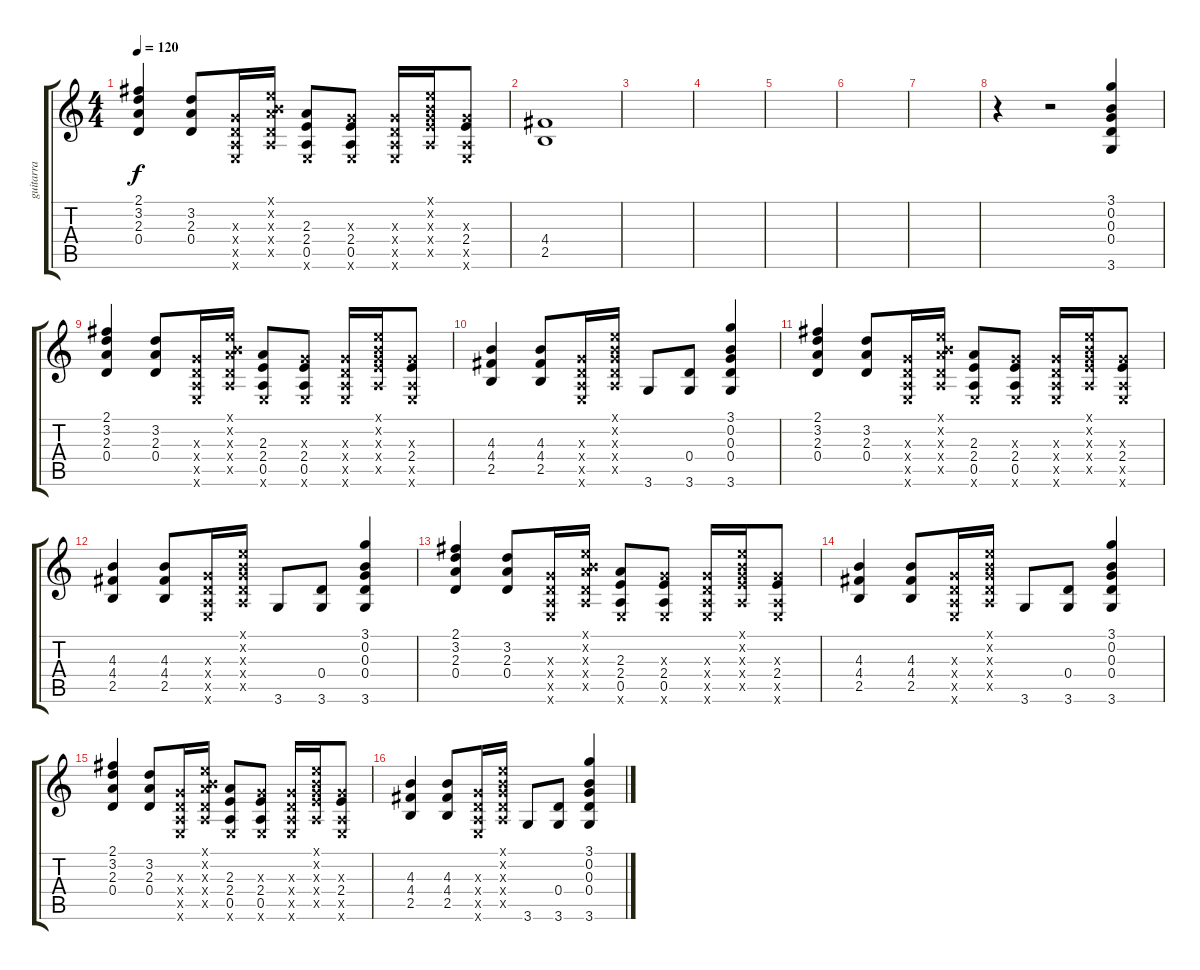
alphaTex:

\track ("guitarra" "guitarra") {instrument distortionguitar}
\staff {score tabs}
\tuning (E4 B3 G3 D3 A2 E2) {hide}
\ts (4 4)
\tempo 120
\clef g2
\ks c
(2.1 3.2 2.3 0.4).4{dy f} (3.2 2.3 0.4).8 (0.3{x} 0.4{x} 0.5{x} 0.6{x}).16 (0.1{x} 0.2{x} 2.3{x} 0.4{x} 0.5{x}).16 (2.3 2.4 0.5 0.6{x}).8 (0.3{x} 2.4 0.5 0.6{x}).8 (0.3{x} 0.4{x} 0.5{x} 0.6{x}).16 (0.1{x} 0.2{x} 0.3{x} 2.4{x} 0.5{x}).16 (0.3{x} 2.4 0.5{x} 0.6{x}).8 |
(4.4 2.5).1 |
|
|
|
|
|
r.4 r.2 (3.1 0.2 0.3 0.4 3.6).4 |
(2.1 3.2 2.3 0.4).4 (3.2 2.3 0.4).8 (0.3{x} 0.4{x} 0.5{x} 0.6{x}).16 (0.1{x} 0.2{x} 2.3{x} 0.4{x} 0.5{x}).16 (2.3 2.4 0.5 0.6{x}).8 (0.3{x} 2.4 0.5 0.6{x}).8 (0.3{x} 0.4{x} 0.5{x} 0.6{x}).16 (0.1{x} 0.2{x} 0.3{x} 2.4{x} 0.5{x}).16 (0.3{x} 2.4 0.5{x} 0.6{x}).8 |
(4.3 4.4 2.5).4 (4.3 4.4 2.5).8 (0.3{x} 0.4{x} 0.5{x} 0.6{x}).16 (0.1{x} 0.2{x} 0.3{x} 0.4{x} 0.5{x}).16 3.6.8 (0.4 3.6).8 (3.1 0.2 0.3 0.4 3.6).4 |
(2.1 3.2 2.3 0.4).4 (3.2 2.3 0.4).8 (0.3{x} 0.4{x} 0.5{x} 0.6{x}).16 (0.1{x} 0.2{x} 2.3{x} 0.4{x} 0.5{x}).16 (2.3 2.4 0.5 0.6{x}).8 (0.3{x} 2.4 0.5 0.6{x}).8 (0.3{x} 0.4{x} 0.5{x} 0.6{x}).16 (0.1{x} 0.2{x} 0.3{x} 2.4{x} 0.5{x}).16 (0.3{x} 2.4 0.5{x} 0.6{x}).8 |
(4.3 4.4 2.5).4 (4.3 4.4 2.5).8 (0.3{x} 0.4{x} 0.5{x} 0.6{x}).16 (0.1{x} 0.2{x} 0.3{x} 0.4{x} 0.5{x}).16 3.6.8 (0.4 3.6).8 (3.1 0.2 0.3 0.4 3.6).4 |
(2.1 3.2 2.3 0.4).4 (3.2 2.3 0.4).8 (0.3{x} 0.4{x} 0.5{x} 0.6{x}).16 (0.1{x} 0.2{x} 2.3{x} 0.4{x} 0.5{x}).16 (2.3 2.4 0.5 0.6{x}).8 (0.3{x} 2.4 0.5 0.6{x}).8 (0.3{x} 0.4{x} 0.5{x} 0.6{x}).16 (0.1{x} 0.2{x} 0.3{x} 2.4{x} 0.5{x}).16 (0.3{x} 2.4 0.5{x} 0.6{x}).8 |
(4.3 4.4 2.5).4 (4.3 4.4 2.5).8 (0.3{x} 0.4{x} 0.5{x} 0.6{x}).16 (0.1{x} 0.2{x} 0.3{x} 0.4{x} 0.5{x}).16 3.6.8 (0.4 3.6).8 (3.1 0.2 0.3 0.4 3.6).4 |
(2.1 3.2 2.3 0.4).4 (3.2 2.3 0.4).8 (0.3{x} 0.4{x} 0.5{x} 0.6{x}).16 (0.1{x} 0.2{x} 2.3{x} 0.4{x} 0.5{x}).16 (2.3 2.4 0.5 0.6{x}).8 (0.3{x} 2.4 0.5 0.6{x}).8 (0.3{x} 0.4{x} 0.5{x} 0.6{x}).16 (0.1{x} 0.2{x} 0.3{x} 2.4{x} 0.5{x}).16 (0.3{x} 2.4 0.5{x} 0.6{x}).8 |
(4.3 4.4 2.5).4 (4.3 4.4 2.5).8 (0.3{x} 0.4{x} 0.5{x} 0.6{x}).16 (0.1{x} 0.2{x} 0.3{x} 0.4{x} 0.5{x}).16 3.6.8 (0.4 3.6).8 (3.1 0.2 0.3 0.4 3.6).4
